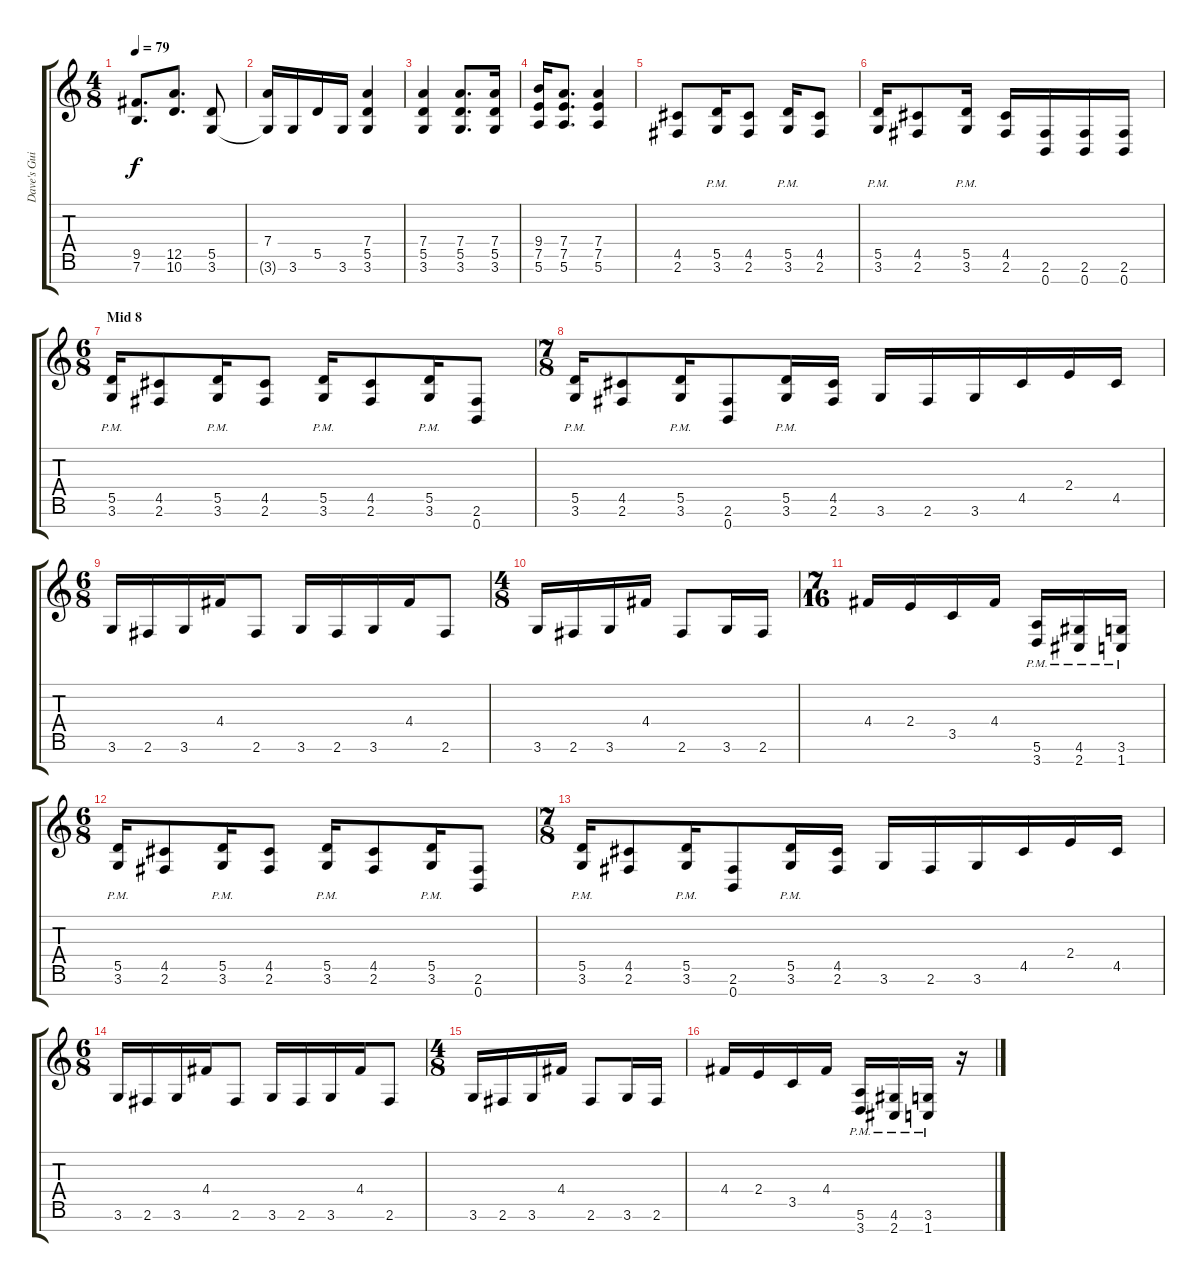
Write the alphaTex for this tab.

\track ("Dave's Guitar" "Dave's Gui") {instrument distortionguitar}
\staff {score tabs}
\tuning (E4 B3 G3 D3 A2 E2 B1) {hide}
\ts (4 8)
\tempo 79
\clef g2
\ks c
(9.5 7.6).8{d dy f} (12.5 10.6).8{d} (5.5 3.6).8 |
(7.4{t} 3.6{t}).16 3.6.16 5.5.16 3.6.16 (7.4 5.5 3.6).4 |
(7.4 5.5 3.6).4 (7.4 5.5 3.6).8{d} (7.4 5.5 3.6).16 |
(9.4 7.5 5.6).16 (7.4 7.5 5.6).8{d} (7.4 7.5 5.6).4 |
(4.5 2.6).8 (5.5{pm} 3.6{pm}).16 (4.5 2.6).8 (5.5{pm} 3.6{pm}).16 (4.5 2.6).8 |
(5.5{pm} 3.6{pm}).16 (4.5 2.6).8 (5.5{pm} 3.6{pm}).16 (4.5 2.6).16 (2.6 0.7).16 (2.6 0.7).16 (2.6 0.7).16 |
\ts (6 8)
\section ("" "Mid 8")
(5.5{pm} 3.6{pm}).16 (4.5 2.6).8 (5.5{pm} 3.6{pm}).16 (4.5 2.6).8 (5.5{pm} 3.6{pm}).16 (4.5 2.6).8 (5.5{pm} 3.6{pm}).16 (2.6 0.7).8 |
\ts (7 8)
(5.5{pm} 3.6{pm}).16 (4.5 2.6).8 (5.5{pm} 3.6{pm}).16 (2.6 0.7).8 (5.5{pm} 3.6{pm}).16 (4.5 2.6).16 3.6.16 2.6.16 3.6.16 4.5.16 2.4.16 4.5.16 |
\ts (6 8)
3.6.16 2.6.16 3.6.16 4.4.16 2.6.8 3.6.16 2.6.16 3.6.16 4.4.16 2.6.8 |
\ts (4 8)
3.6.16 2.6.16 3.6.16 4.4.16 2.6.8 3.6.16 2.6.16 |
\ts (7 16)
4.4.16 2.4.16 3.5.16 4.4.16 (5.6{pm} 3.7{pm}).16 (4.6{pm} 2.7{pm}).16 (3.6{pm} 1.7{pm}).16 |
\ts (6 8)
(5.5{pm} 3.6{pm}).16 (4.5 2.6).8 (5.5{pm} 3.6{pm}).16 (4.5 2.6).8 (5.5{pm} 3.6{pm}).16 (4.5 2.6).8 (5.5{pm} 3.6{pm}).16 (2.6 0.7).8 |
\ts (7 8)
(5.5{pm} 3.6{pm}).16 (4.5 2.6).8 (5.5{pm} 3.6{pm}).16 (2.6 0.7).8 (5.5{pm} 3.6{pm}).16 (4.5 2.6).16 3.6.16 2.6.16 3.6.16 4.5.16 2.4.16 4.5.16 |
\ts (6 8)
3.6.16 2.6.16 3.6.16 4.4.16 2.6.8 3.6.16 2.6.16 3.6.16 4.4.16 2.6.8 |
\ts (4 8)
3.6.16 2.6.16 3.6.16 4.4.16 2.6.8 3.6.16 2.6.16 |
4.4.16 2.4.16 3.5.16 4.4.16 (5.6{pm} 3.7{pm}).16 (4.6{pm} 2.7{pm}).16 (3.6{pm} 1.7{pm}).16 r.16
